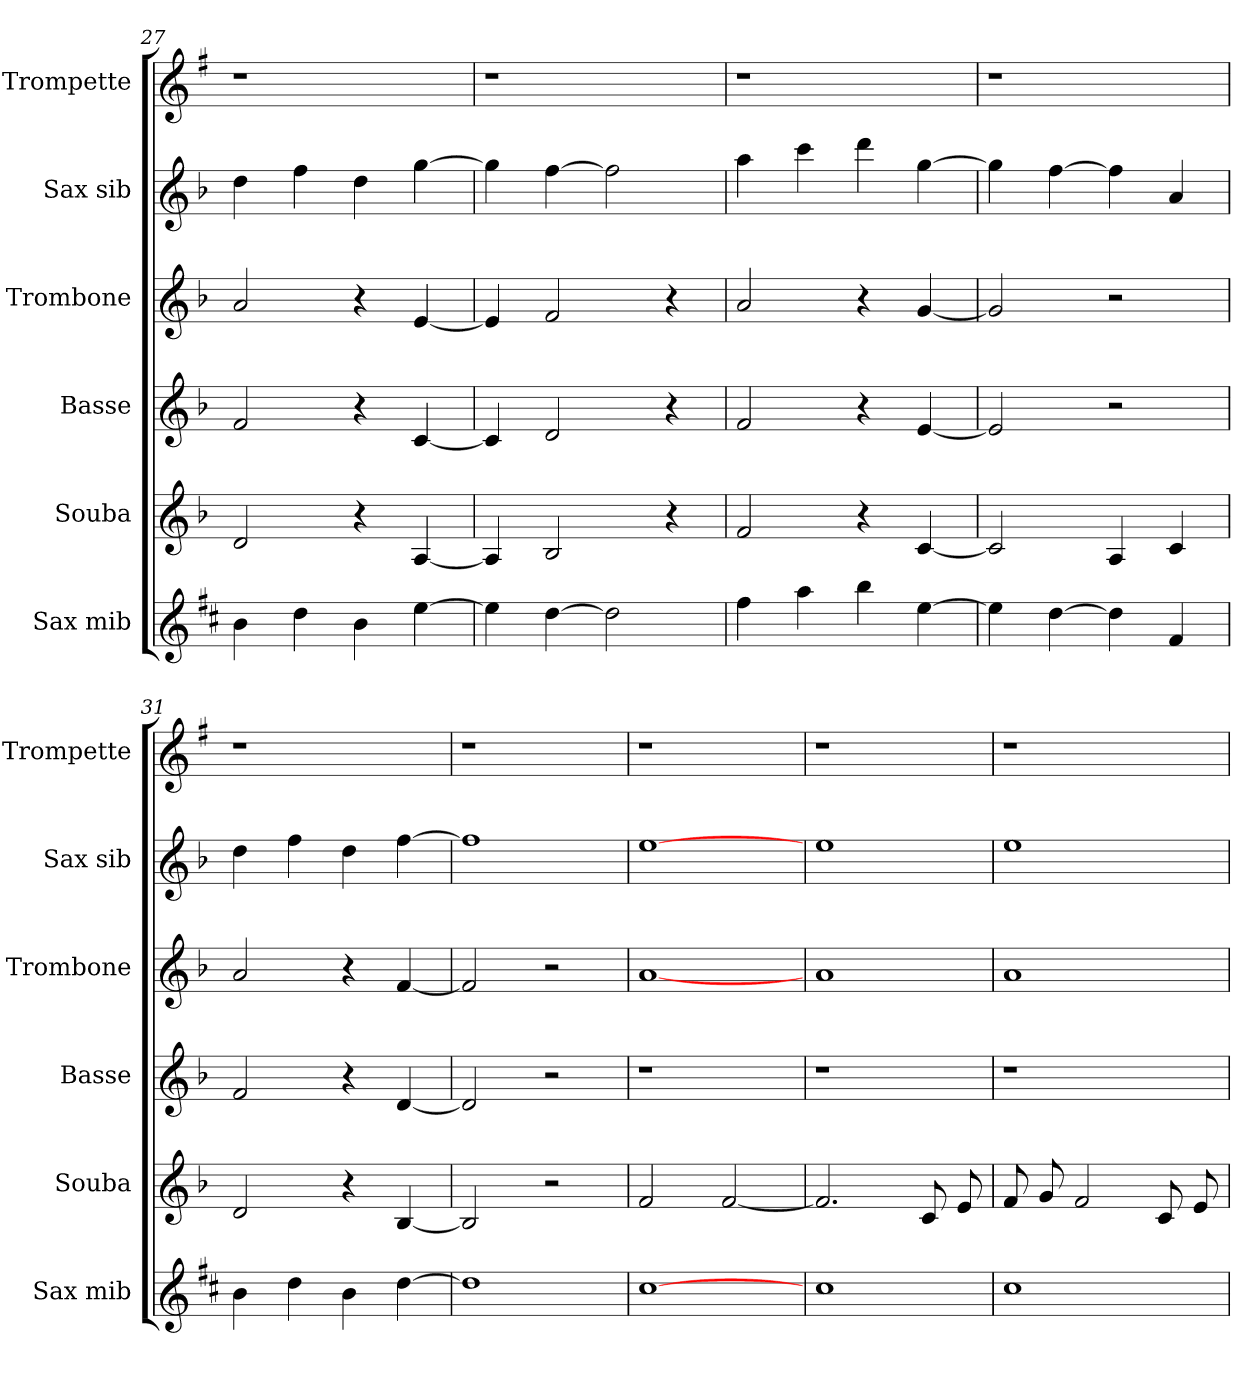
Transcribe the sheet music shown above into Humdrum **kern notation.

**kern	**kern	**kern	**kern	**kern	**kern
*part6	*part5	*part4	*part3	*part2	*part1
*staff6	*staff5	*staff4	*staff3	*staff2	*staff1
*I"Sax mib	*I"Souba	*I"Basse	*I"Trombone	*I"Sax sib	*I"Trompette
*I'Sax mib	*I'Souba	*I'Basse	*I'Trombone	*I'Sax sib	*I'Trompette
*clefG2	*clefG2	*clefG2	*clefG2	*clefG2	*clefG2
*ITrd5c9	*ITrd15c26	*ITrd8c14	*ITrd8c14	*ITrd8c14	*ITrd1c2
*k[b-]	*k[b-]	*k[b-]	*k[b-]	*k[b-]	*k[b-]
=27	=27	=27	=27	=27	=27
4d	2DD	2F	2A	4d	1r
4f	.	.	.	4f	.
4d	4r	4r	4r	4d	.
[4g	[4AAA	[4C	[4E	[4g	.
=28	=28	=28	=28	=28	=28
4g]	4AAA]	4C]	4E]	4g]	1r
[4f	2BBB-	2D	2F	[4f	.
2f]	.	.	.	2f]	.
.	4r	4r	4r	.	.
=29	=29	=29	=29	=29	=29
4a	2FF	2F	2A	4a	1r
4cc	.	.	.	4cc	.
4dd	4r	4r	4r	4dd	.
[4g	[4CC	[4E	[4G	[4g	.
=30	=30	=30	=30	=30	=30
4g]	2CC]	2E]	2G]	4g]	1r
[4f	.	.	.	[4f	.
4f]	4AAA	2r	2r	4f]	.
4A	4CC	.	.	4A	.
=31	=31	=31	=31	=31	=31
4d	2DD	2F	2A	4d	1r
4f	.	.	.	4f	.
4d	4r	4r	4r	4d	.
[4f	[4BBB-	[4D	[4F	[4f	.
=32	=32	=32	=32	=32	=32
1f]	2BBB-]	2D]	2F]	1f]	1r
.	2r	2r	2r	.	.
=33	=33	=33	=33	=33	=33
[1e	2FF	1r	[1A	[1e	1r
.	[2FF	.	.	.	.
=34	=34	=34	=34	=34	=34
1e	2.FF]	1r	1A	1e	1r
.	8CC	.	.	.	.
.	8EE	.	.	.	.
=35	=35	=35	=35	=35	=35
1e	8FF	1r	1A	1e	1r
.	8GG	.	.	.	.
.	2FF	.	.	.	.
.	8CC	.	.	.	.
.	8EE	.	.	.	.
=	=	=	=	=	=
*-	*-	*-	*-	*-	*-
